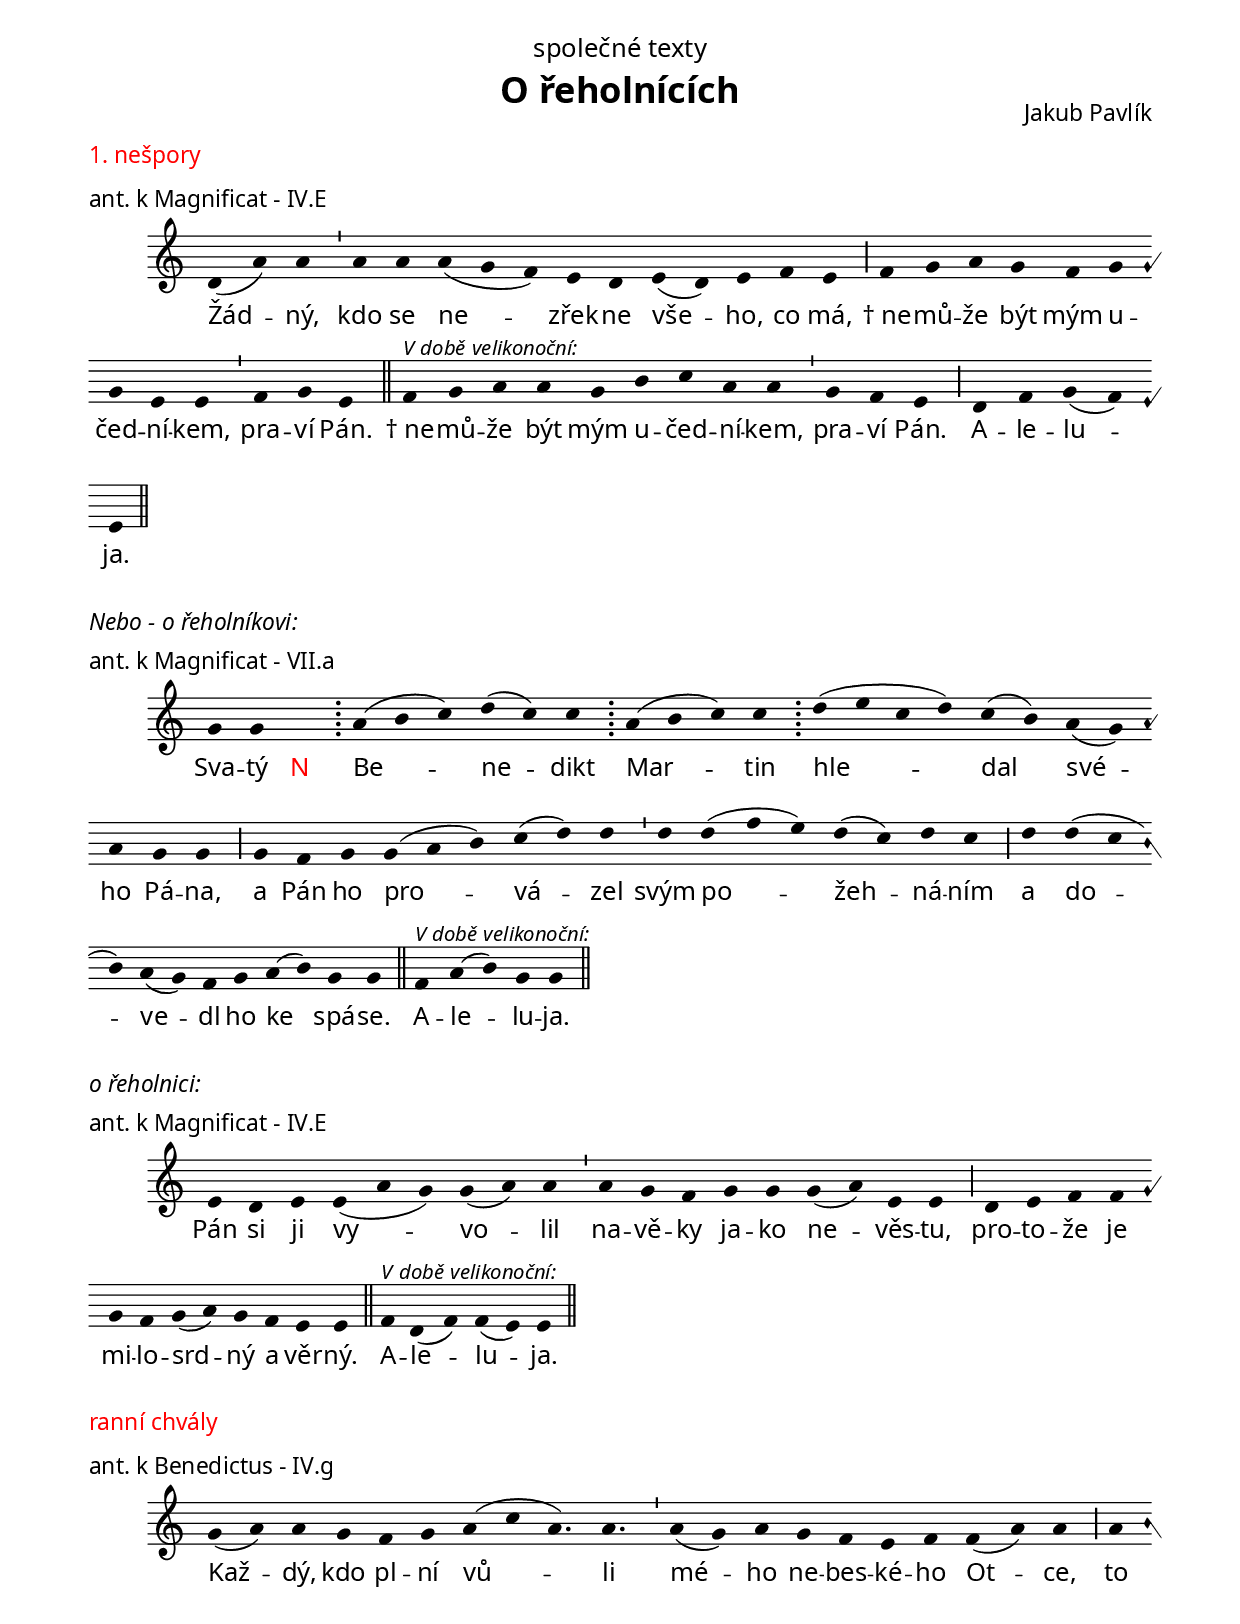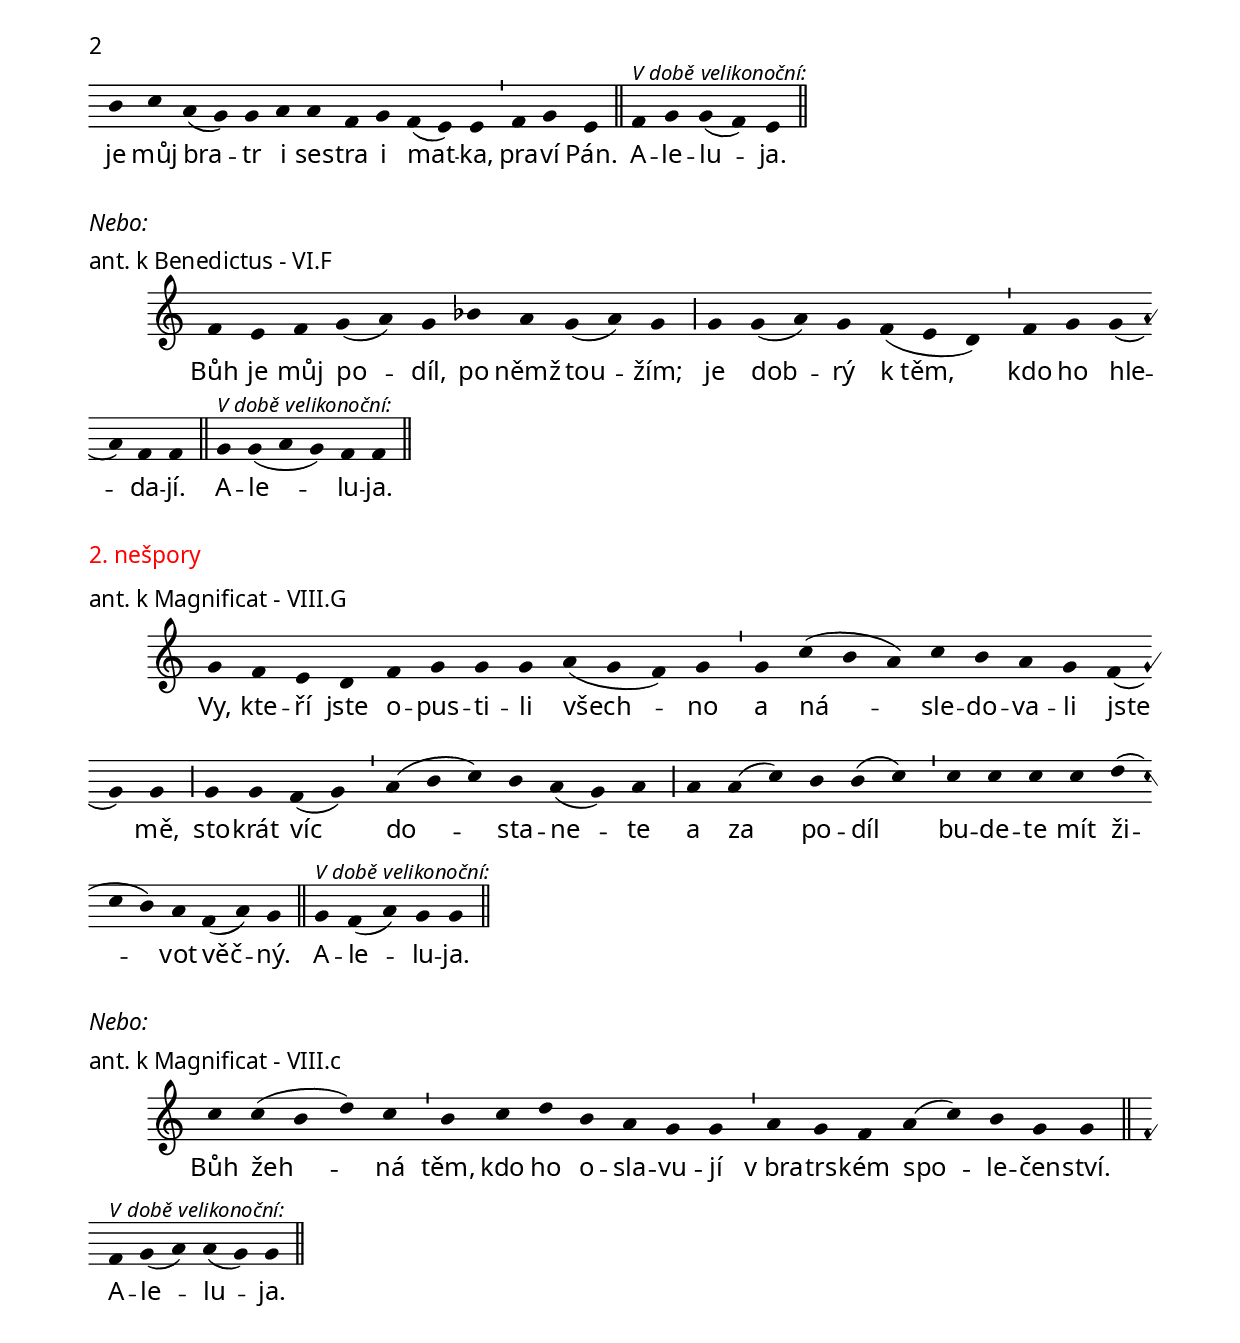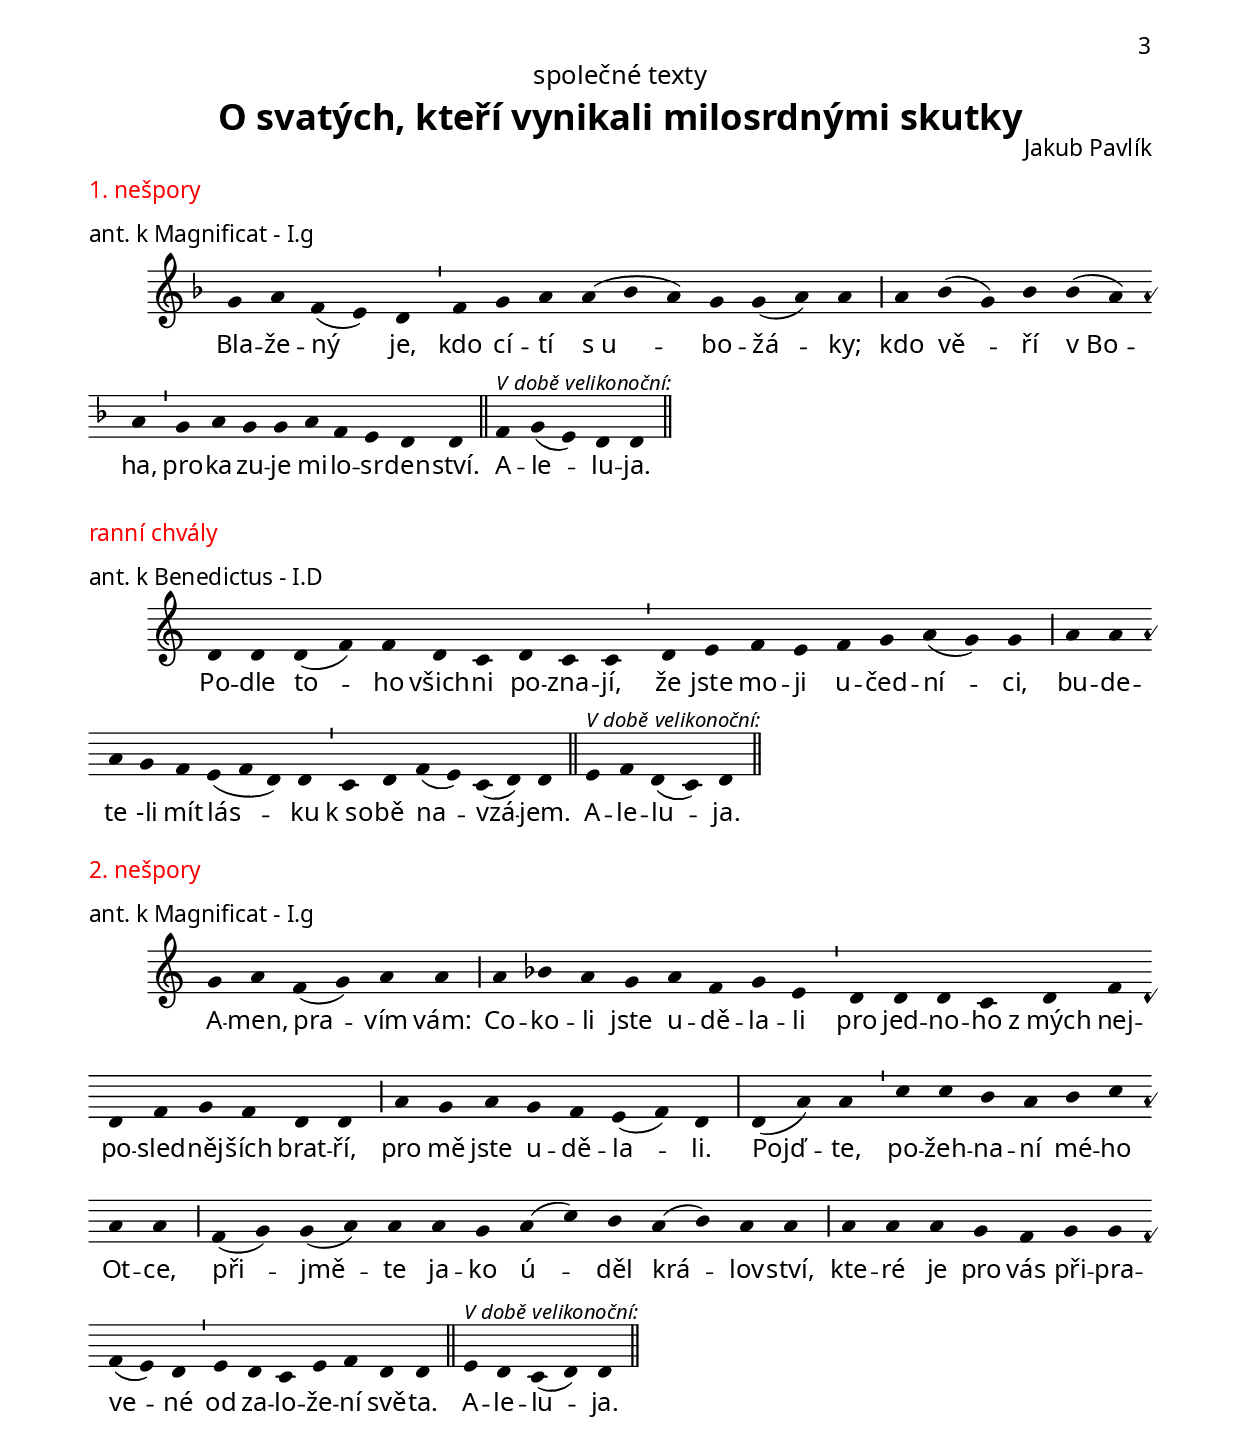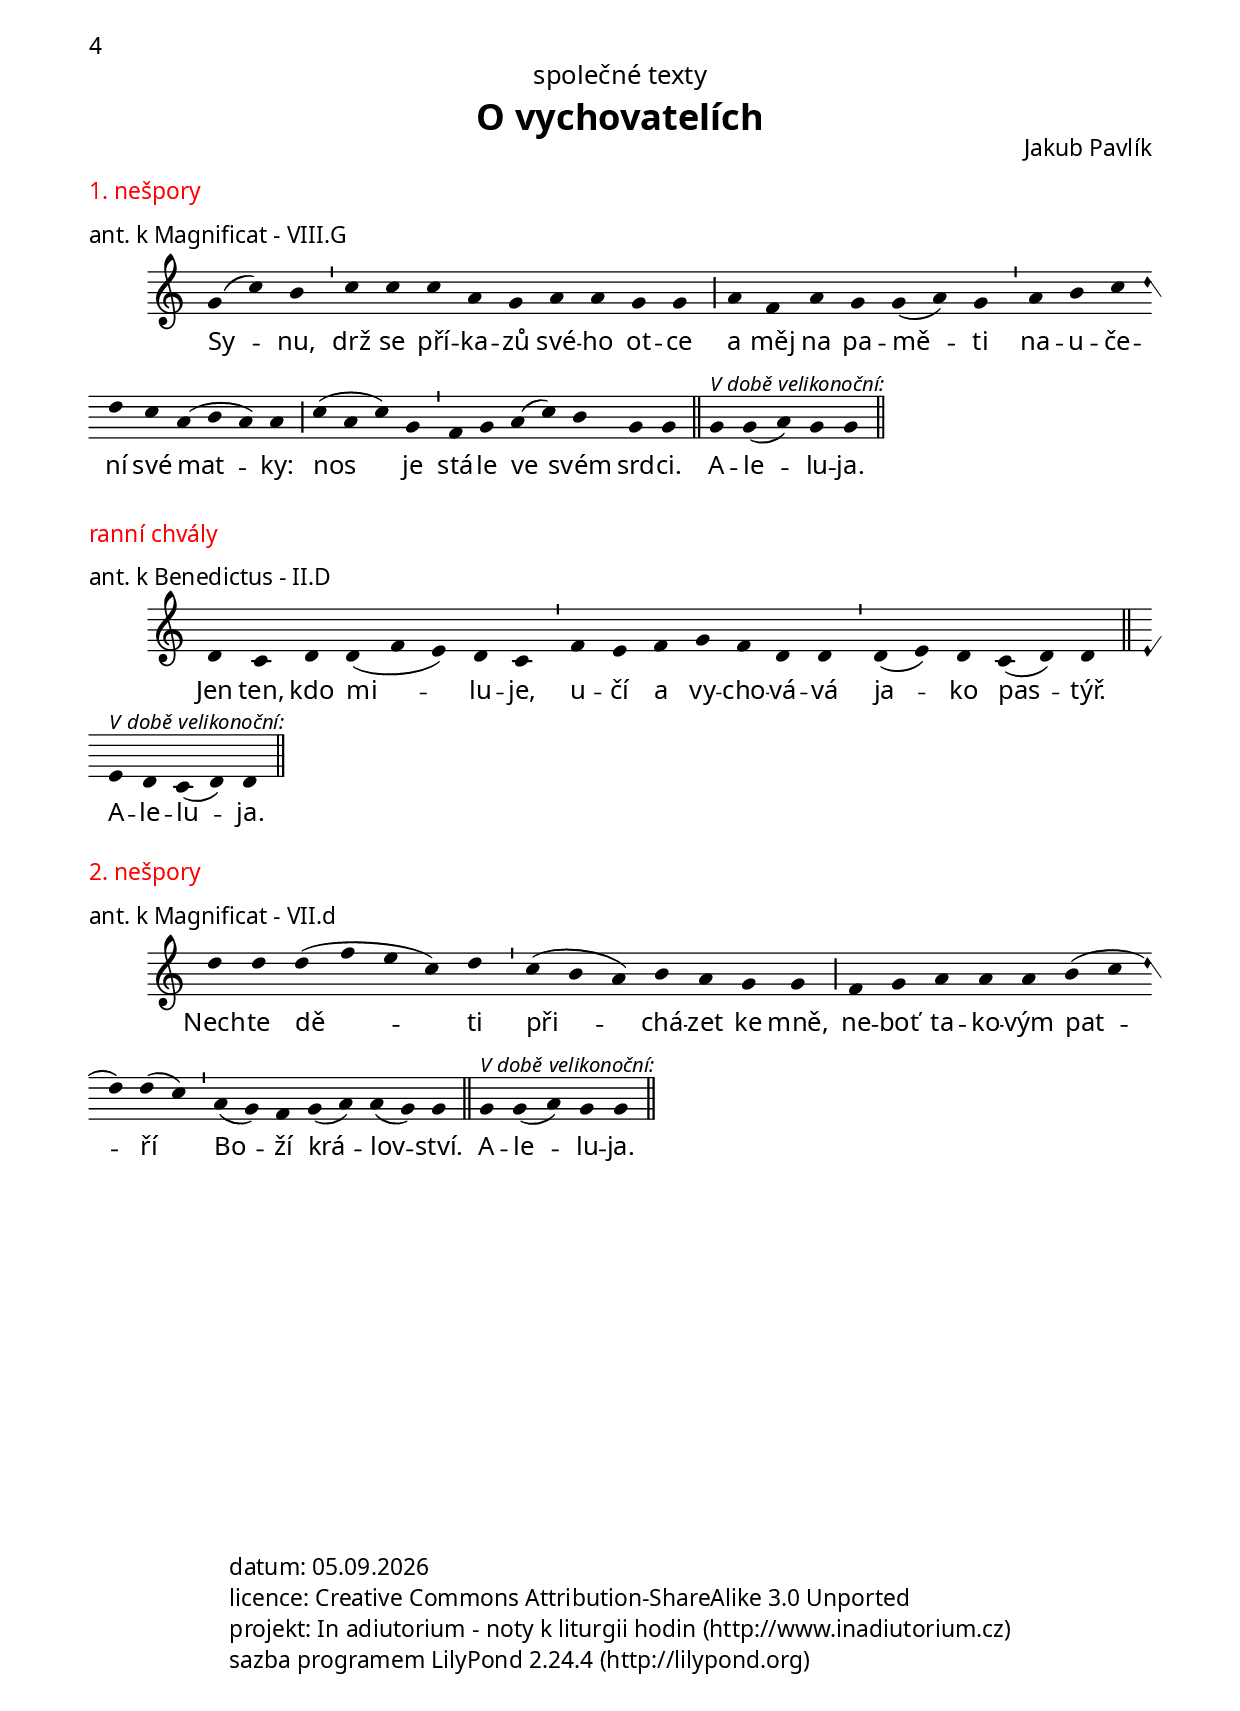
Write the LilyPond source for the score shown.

\version "2.19.28"

\include "../spolecne.ly"
\include "../dilyresponsorii.ly"

\header {
  % subtitle = "(Svatí muži a ženy - podskupiny)"
  composer = "Jakub Pavlík"
}

\bookpart {
  \header {
    title = \markup\titleCommune "O řeholnících"
  }

  \markup {\nadpisHodinka {"1. nešpory"}}

  \score {
    \relative c' {
      \choralniRezim
      d4( a') a \barMin a a a( g f) e d e( d) e f e \barMaior
      f g a g f g g e e \barMin f g e \barFinalis
      f^\markup\rubrVelikAleluja g a a g b c a a \barMin g f e \barMaior
      d f g( f) e \barFinalis
    }
    \addlyrics {
      Žád -- ný, kdo se ne -- zřek -- ne vše -- ho, co má,
      \markup{\Dagger ne} -- mů -- že být mým u -- čed -- ní -- kem, pra -- ví Pán.
      \markup{\Dagger ne} -- mů -- že být mým u -- čed -- ní -- kem, pra -- ví Pán.
      A -- le -- lu -- ja.
    }
    \header {
      quid = "ant. k Magnificat"
      modus = "IV"
      differentia = "E"
      psalmus = ""
      id = "rehol-amag1"
      fial = "sanktoral/0825benediktabratri.ly#aben?zacatek&+aleluja"
      piece = \markup {\sestavTitulekBezZalmu}
    }
  }

  \markup\italic{Nebo - o řeholníkovi:}

  \score {
    \relative c'' {
      \choralniRezim
      g4 g \neviditelna g
      \bar ";" a( b c) d( c) c \bar ";" a( b c) c \bar ";"
      d( e c d) c( b) a( g) a g g \barMaior
      g f g g( a b) c( d) d \barMin d d( f e) d( c) d c \barMaior
      d d( c b) a( g) f g a( b) g g \barFinalis

      f^\markup\rubrVelikAleluja a( b) g g \barFinalis
    }
    \addlyrics {
      Sva -- tý \markup\Nomen
      Be -- ne -- dikt Mar -- tin
      hle -- dal své -- ho Pá -- na,
      a Pán ho pro -- vá -- zel svým po -- žeh -- ná -- ním
      a do -- ve -- dl ho ke spá -- se.

      A -- le -- lu -- ja.
    }
    \header {
      quid = "ant. k Magnificat"
      modus = "VII"
      differentia = "a"
      psalmus = ""
      id = "rehol-amag2"
      fons = "11.7. sv. Benedikt, k Magnificat; upraveno, přidáno aleluja"
      piece = \markup {\sestavTitulekBezZalmu}
    }
  }

  \markup\italic{o řeholnici:}

  \score {
    \relative c' {
      \choralniRezim
      e4 d e e( a g) g( a) a \barMin a g f g g g( a) e e \barMaior
      d e f f g f g( a) g f e e \barFinalis

      f^\markup\rubrVelikAleluja d( f) f( e) e \barFinalis
    }
    \addlyrics {
      Pán si ji vy -- vo -- lil na -- vě -- ky ja -- ko ne -- věs -- tu,
      pro -- to -- že je mi -- lo -- srd -- ný a věr -- ný.

      A -- le -- lu -- ja.
    }
    \header {
      quid = "ant. k Magnificat"
      modus = "IV"
      differentia = "E"
      psalmus = ""
      id = "rehol-amag3"
      piece = \markup {\sestavTitulekBezZalmu}
    }
  }

  \markup {\nadpisHodinka {"ranní chvály"}}

  \score {
    \relative c'' {
      \choralniRezim
      g4( a) a g f g a( c a4.) a \barMin
      a4( g) a g f e f f( a) a \barMaior
      a b c a( g) g a a f g f( e) e \barMin
      f g e \barFinalis

      f^\markup\rubrVelikAleluja g g( f) e \barFinalis
    }
    \addlyrics {
      Kaž -- dý, kdo pl -- ní vů -- li
      mé -- ho ne -- bes -- ké -- ho Ot -- ce,
      to je můj bra -- tr i ses -- tra i mat -- ka,
      pra -- ví Pán.

      A -- le -- lu -- ja.
    }
    \header {
      quid = "ant. k Benedictus"
      modus = "IV"
      differentia = "g"
      psalmus = ""
      id = "rehol-aben1"
      fons = "zacatek prevzat z:"
      fial = "antifony/velikonoce_tyden4_3utery.ly#rch-a1?jen zacatek"
      piece = \markup {\sestavTitulekBezZalmu}
    }
  }

  \markup\italic{Nebo:}

  \score {
    \relative c' {
      \choralniRezim
      f4 e f g( a) g bes a g( a) g \barMaior
      g g( a) g f( e d) \barMin f g g( a) f f \barFinalis

      g^\markup\rubrVelikAleluja g( a g) f f \barFinalis
    }
    \addlyrics {
      Bůh je můj po -- díl, po němž tou -- žím;
      je dob -- rý k_těm, kdo ho hle -- da -- jí.

      A -- le -- lu -- ja.
    }
    \header {
      quid = "ant. k Benedictus"
      modus = "VI"
      differentia = "F"
      psalmus = ""
      id = "rehol-aben2"
      piece = \markup {\sestavTitulekBezZalmu}
    }
  }

  \markup {\nadpisHodinka {"2. nešpory"}}

  \score {
    \relative c'' {
      \choralniRezim
      g f e d f g g g a( g f) g \barMin
      g c( b a) c b a g f( g) g \barMaior
      g g f( g) \barMin a( b c) b a( g) a \barMaior
      a a( c) b b( c) \barMin c c c c d( c b) a f( a) g \barFinalis

      g^\markup\rubrVelikAleluja f( a) g g \barFinalis
    }
    \addlyrics {
      Vy, kte -- ří jste o -- pus -- ti -- li všech -- no
      a ná -- sle -- do -- va -- li jste mě,
      sto -- krát víc do -- sta -- ne -- te
      a za po -- díl bu -- de -- te mít ži -- vot věč -- ný.

      A -- le -- lu -- ja.
    }
    \header {
      quid = "ant. k Magnificat"
      modus = "VIII"
      differentia = "G"
      psalmus = ""
      id = "rehol-ne2-amag1"
      fial = "sanktoral/0825benediktabratri.ly#amag?+aleluja"
      fons = "+ pridano aleluja"
      piece = \markup {\sestavTitulekBezZalmu}
    }
  }

  \markup\italic{Nebo:}

  \score {
    \relative c'' {
      \choralniRezim
      c4 c( b d) c \barMin
      b c d b a g g \barMin
      a g f a( c) b g g \barFinalis

      f^\markup\rubrVelikAleluja g( a) a( g) g \barFinalis
    }
    \addlyrics {
      Bůh žeh -- ná
      těm, kdo ho o -- sla -- vu -- jí
      v_bra -- trs -- kém spo -- le -- čen -- ství.

      A -- le -- lu -- ja.
    }
    \header {
      quid = "ant. k Magnificat"
      modus = "VIII"
      differentia = "c"
      psalmus = ""
      id = "rehol-ne2-amag2"
      piece = \markup {\sestavTitulekBezZalmu}
    }
  }
}

\bookpart {
  \header {
    title = \markup\titleCommune "O svatých, kteří vynikali milosrdnými skutky"
  }

  \markup {\nadpisHodinka {"1. nešpory"}}

  \score {
    \relative c'' {
      \choralniRezim
      \key f \major
      g4 a f( e) d \barMin f g a a( bes a) g g( a) a \barMaior
      a bes( g) bes bes( a) a \barMin g a g g a f e d d \barFinalis

      f^\markup\rubrVelikAleluja g( e) d d \barFinalis
    }
    \addlyrics {
      Bla -- že -- ný je, kdo cí -- tí s_u -- bo -- žá -- ky;
      kdo vě -- ří v_Bo -- ha, pro -- ka -- zu -- je mi -- lo -- sr -- den -- ství.

      A -- le -- lu -- ja.
    }
    \header {
      quid = "ant. k Magnificat"
      modus = "I"
      differentia = "g"
      psalmus = ""
      id = "milo-amag"
      piece = \markup {\sestavTitulekBezZalmu}
    }
  }

  \markup {\nadpisHodinka {"ranní chvály"}}

  \score {
    \relative c' {
      \choralniRezim
      d4 d d( f) f d c d c c \barMin
      d e f e f g a( g) g \barMaior
      a a a g f e( f d) d \barMin
      c d f( e) c( d) d \barFinalis

      e^\markup\rubrVelikAleluja f d( c) d \barFinalis
    }
    \addlyrics {
      Po -- dle to -- ho všich -- ni po -- zna -- jí,
      že jste mo -- ji u -- čed -- ní -- ci,
      bu -- de -- te -li mít lás -- ku
      k_so -- bě na -- vzá -- jem.

      A -- le -- lu -- ja.
    }
    \header {
      quid = "ant. k Benedictus"
      modus = "I"
      differentia = "D"
      psalmus = ""
      fial = "antifony/velikonoce_nedeleC.ly#vmagii"
      id = "milo-aben"
      piece = \markup {\sestavTitulekBezZalmu}
    }
  }

  \markup {\nadpisHodinka {"2. nešpory"}}

  \score {
    \relative c'' {
      \choralniRezim
      g4 a f( g) a a \barMaior
      a bes a g a f g e \barMin
      d d d c d f d f g f d d \barMaior
      a' g a g f e( f) d \barMax

      d( a') a \barMin c c b a b c a a \barMaior
      f( g) g( a) a a g a( c) b a( b) a a \barMaior
      a a a g f g g f( e) d \barMin
      e d c e f d d \barFinalis

      e^\markup\rubrVelikAleluja d c( d) d \barFinalis
    }
    \addlyrics {
      A -- men, pra -- vím vám:
      Co -- ko -- li jste u -- dě -- la -- li
      pro jed -- no -- ho z_mých nej -- po -- sled -- něj -- ších brat -- ří,
      pro mě jste u -- dě -- la -- li.

      Pojď -- te, po -- žeh -- na -- ní mé -- ho Ot -- ce,
      při -- jmě -- te ja -- ko ú -- děl krá -- lov -- ství,
      kte -- ré je pro vás při -- pra -- ve -- né
      od za -- lo -- že -- ní svě -- ta.

      A -- le -- lu -- ja.
    }
    \header {
      quid = "ant. k Magnificat"
      modus = "I"
      differentia = "g"
      psalmus = ""
      id = "milo-ne2-amag"
      piece = \markup {\sestavTitulekBezZalmu}
    }
  }
}

\bookpart {
  \header {
    title = \markup\titleCommune "O vychovatelích"
  }

  \markup {\nadpisHodinka {"1. nešpory"}}

  \score {
    \relative c'' {
      \choralniRezim
      g4( c) b \barMin c c c a g a a g g \barMaior
      a f a g g( a) g \barMin a b c d c a( b a) a \barMaior
      c( a c) g \barMin f g a( c) b g g \barFinalis

      g^\markup\rubrVelikAleluja g( a) g g \barFinalis
    }
    \addlyrics {
      Sy -- nu, drž se pří -- ka -- zů své -- ho ot -- ce
      a měj na pa -- mě -- ti na -- u -- če -- ní své mat -- ky:
      nos je stá -- le ve svém srd -- ci.

      A -- le -- lu -- ja.
    }
    \header {
      quid = "ant. k Magnificat"
      modus = "VIII"
      differentia = "G"
      psalmus = ""
      id = "vych-amag"
      piece = \markup {\sestavTitulekBezZalmu}
    }
  }

  \markup {\nadpisHodinka {"ranní chvály"}}

  \score {
    \relative c' {
      \choralniRezim
      d4 c d d( f e) d c \barMin
      f e f g f d d \barMin d( e) d c( d) d \barFinalis

      e^\markup\rubrVelikAleluja d c( d) d \barFinalis
    }
    \addlyrics {
      Jen ten, kdo mi -- lu -- je,
      u -- čí a vy -- cho -- vá -- vá ja -- ko pas -- týř.

      A -- le -- lu -- ja.
    }
    \header {
      quid = "ant. k Benedictus"
      modus = "II"
      differentia = "D"
      psalmus = ""
      id = "vych-aben"
      piece = \markup {\sestavTitulekBezZalmu}
    }
  }

  \markup {\nadpisHodinka {"2. nešpory"}}

  \score {
    \relative c'' {
      \choralniRezim
      d4 d d( f e c) d \barMin c( b a) b a g g \barMaior
      f g a a a b( c d) d( c) \barMin a( g) f g( a) a( g) g \barFinalis

      g^\markup\rubrVelikAleluja g( a) g g \barFinalis
    }
    \addlyrics {
      Nech -- te dě -- ti při -- chá -- zet ke mně,
      ne -- boť ta -- ko -- vým pat -- ří Bo -- ží krá -- lov -- ství.

      A -- le -- lu -- ja.
    }
    \header {
      quid = "ant. k Magnificat"
      modus = "VII"
      differentia = "d"
      psalmus = ""
      fial = "antifony/mezidobi_nedeleB_21_30.ly#ne27b-rch-ben?+aleluja"
      id = "vych-ne2-amag"
      piece = \markup {\sestavTitulekBezZalmu}
    }
  }
}